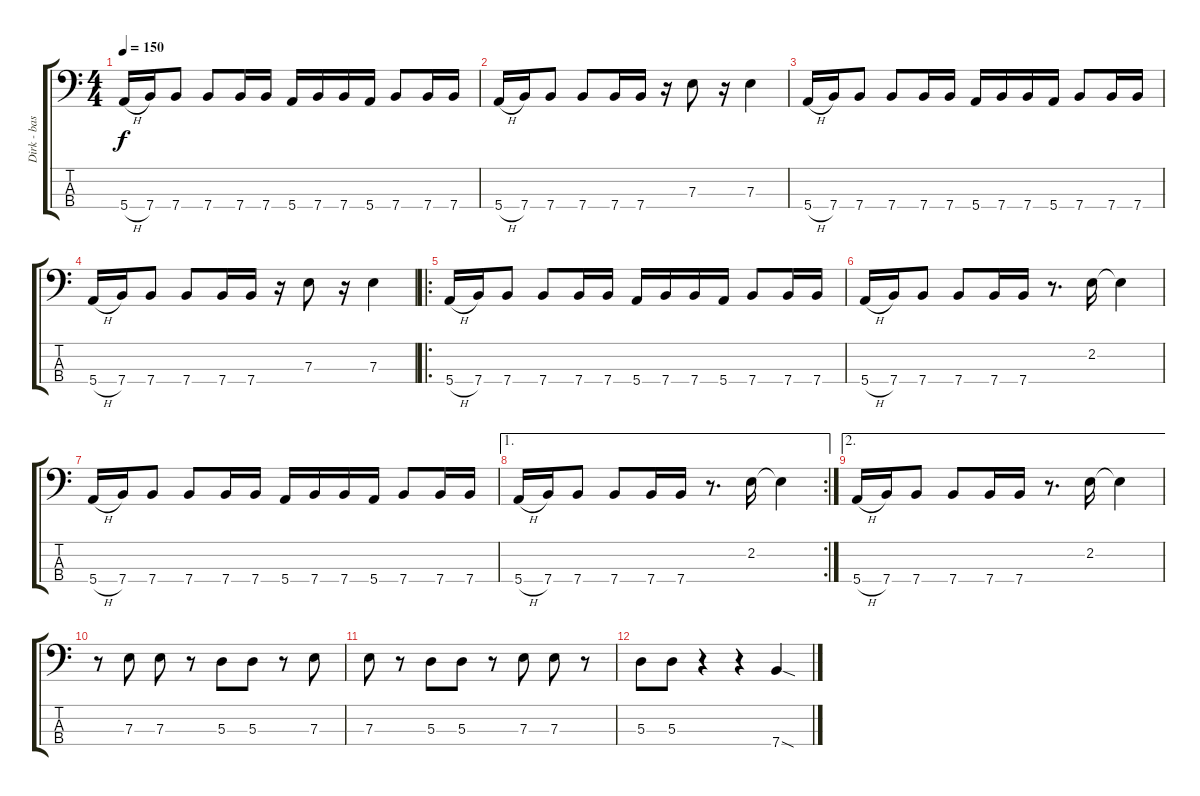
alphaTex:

\track ("Dirk - basse" "Dirk - bas") {instrument electricbassfinger}
\staff {score tabs}
\tuning (G2 D2 A1 E1) {hide}
\ts (4 4)
\tempo 150
\clef f4
\ks c
5.4{h}.16{dy f} 7.4.16 7.4.8 7.4.8 7.4.16 7.4.16 5.4.16 7.4.16 7.4.16 5.4.16 7.4.8 7.4.16 7.4.16 |
5.4{h}.16 7.4.16 7.4.8 7.4.8 7.4.16 7.4.16 r.16 7.3.8 r.16 7.3.4 |
5.4{h}.16 7.4.16 7.4.8 7.4.8 7.4.16 7.4.16 5.4.16 7.4.16 7.4.16 5.4.16 7.4.8 7.4.16 7.4.16 |
5.4{h}.16 7.4.16 7.4.8 7.4.8 7.4.16 7.4.16 r.16 7.3.8 r.16 7.3.4 |
\ro
5.4{h}.16 7.4.16 7.4.8 7.4.8 7.4.16 7.4.16 5.4.16 7.4.16 7.4.16 5.4.16 7.4.8 7.4.16 7.4.16 |
5.4{h}.16 7.4.16 7.4.8 7.4.8 7.4.16 7.4.16 r.8{d} 2.2.16 2.2{t}.4 |
5.4{h}.16 7.4.16 7.4.8 7.4.8 7.4.16 7.4.16 5.4.16 7.4.16 7.4.16 5.4.16 7.4.8 7.4.16 7.4.16 |
\ae 1
\rc 2
5.4{h}.16 7.4.16 7.4.8 7.4.8 7.4.16 7.4.16 r.8{d} 2.2.16 2.2{t}.4 |
\ae 2
5.4{h}.16 7.4.16 7.4.8 7.4.8 7.4.16 7.4.16 r.8{d} 2.2.16 2.2{t}.4 |
r.8 7.3.8 7.3.8 r.8 5.3.8 5.3.8 r.8 7.3.8 |
7.3.8 r.8 5.3.8 5.3.8 r.8 7.3.8 7.3.8 r.8 |
5.3.8 5.3.8 r.4 r.4 7.4{sod}.4
